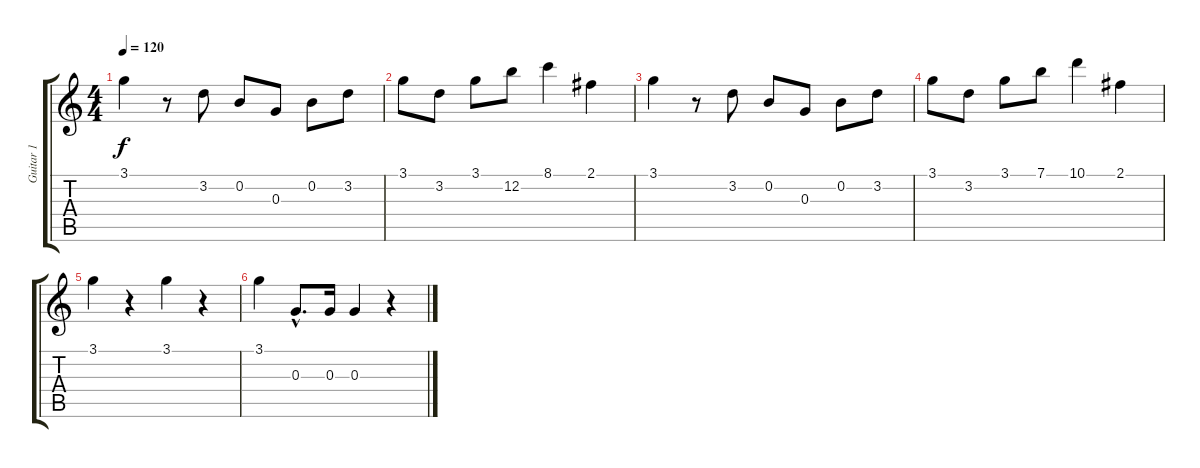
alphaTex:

\track ("Guitar 1" "Guitar 1") {instrument distortionguitar}
\staff {score tabs}
\tuning (E4 B3 G3 D3 A2 E2) {hide}
\ts (4 4)
\tempo 120
\clef g2
\ks c
3.1.4{dy f} r.8 3.2.8 0.2.8 0.3.8 0.2.8 3.2.8 |
3.1.8 3.2.8 3.1.8 12.2.8 8.1.4 2.1.4 |
3.1.4 r.8 3.2.8 0.2.8 0.3.8 0.2.8 3.2.8 |
3.1.8 3.2.8 3.1.8 7.1.8 10.1.4 2.1.4 |
3.1.4 r.4 3.1.4 r.4 |
3.1.4 0.3{hac}.8{d} 0.3.16 0.3.4 r.4
